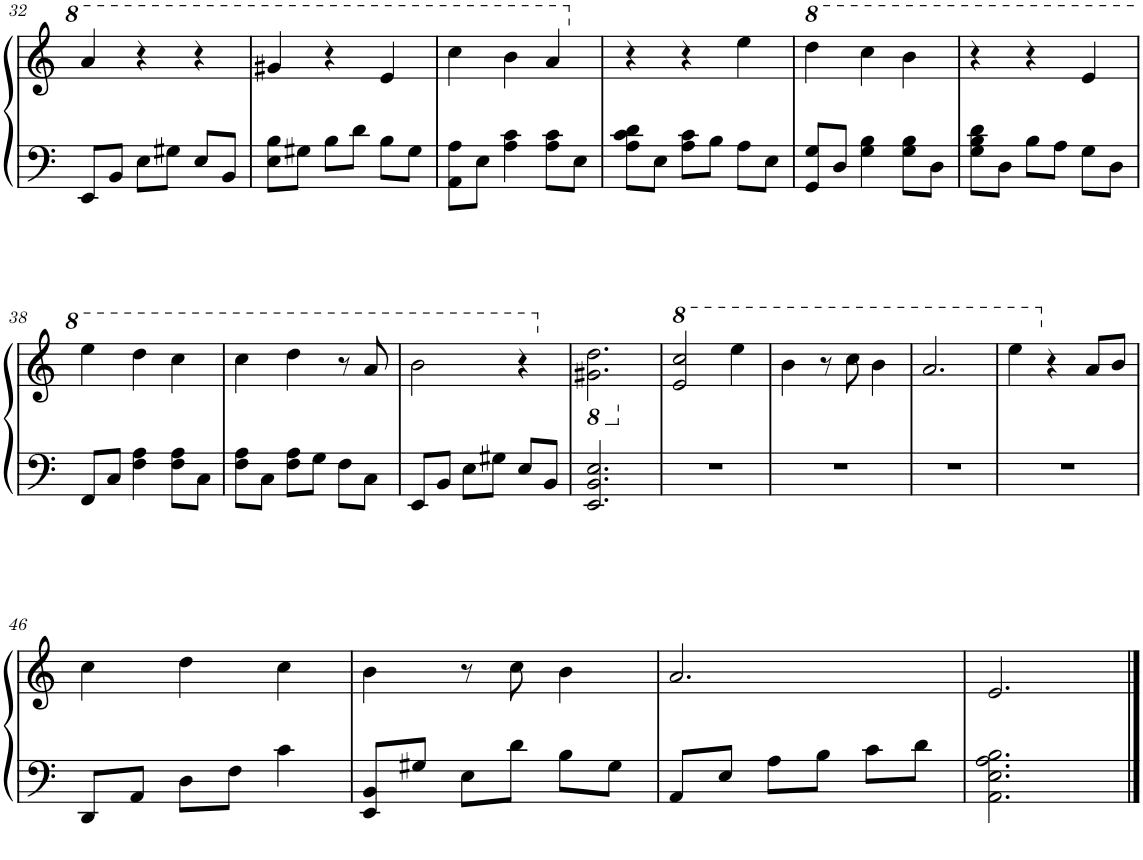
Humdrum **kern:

**kern	**kern
*part1	*part1
*staff2	*staff1
*I"钢琴, Piano 1	*
*I'Pno.	*
!!LO:PB:g=z
*clefF4	*clefG2
*k[]	*k[]
*M3/4	*M3/4
=32	=32
8EE/L	4aa/
8BB/J	.
8E\L	4r
8G#X\J	.
8E/L	4r
8BB/J	.
=33	=33
8E\ 8B\L	4gg#X/
8G#X\J	.
8B\L	4r
8d\J	.
8B\L	4ee/
8G#\J	.
=34	=34
8AA\ 8A\L	4ccc\
8E\J	.
4A\ 4c\	4bb\
8A\ 8c\L	4aa/
8E\J	.
=35	=35
8A\ 8c\ 8d\L	4r
8E\J	.
8A\ 8c\L	4r
8B\J	.
8A\L	4ee\
8E\J	.
=36	=36
*	*8va
8GG/ 8G/L	4ddd\
8D/J	.
4G\ 4B\	4ccc\
8G\ 8B\L	4bb\
8D\J	.
=37	=37
8G\ 8B\ 8d\L	4r
8D\J	.
8B\L	4r
8A\J	.
8G\L	4ee/
8D\J	.
!!LO:LB:g=z
=38	=38
8FF/L	4eee\
8C/J	.
4F\ 4A\	4ddd\
8F\ 8A\L	4ccc\
8C\J	.
=39	=39
8F\ 8A\L	4ccc\
8C\J	.
8F\ 8A\L	4ddd\
8G\J	.
8F\L	8r
8C\J	8aa/
=40	=40
8EE/L	2bb\
8BB/J	.
8E\L	.
8G#X\J	.
8E/L	4r
8BB/J	.
=41	=41
*	*X8va
*	*8ba
2.EE/ 2.BB/ 2.E/	2.G#X\ 2.d\
=42	=42
*	*X8ba
*	*8va
2.r	2ee/ 2ccc/
.	4eee\
=43	=43
2.r	4bb\
.	8r
.	8ccc\
.	4bb\
=44	=44
2.r	2.aa/
=45	=45
2.r	4eee\
*	*X8va
.	4r
.	8a/L
.	8b/J
!!LO:LB:g=z
=46	=46
8DD/L	4cc\
8AA/J	.
8D\L	4dd\
8F\J	.
4c\	4cc\
=47	=47
8EE/ 8BB/L	4b\
8G#X/J	.
8E\L	8r
8d\J	8cc\
8B\L	4b\
8G#\J	.
=48	=48
8AA/L	2.a/
8E/J	.
8A\L	.
8B\J	.
8c\L	.
8d\J	.
=49	=49
2.AA\ 2.E\ 2.A\ 2.B\	2.e/
==	==
*-	*-
